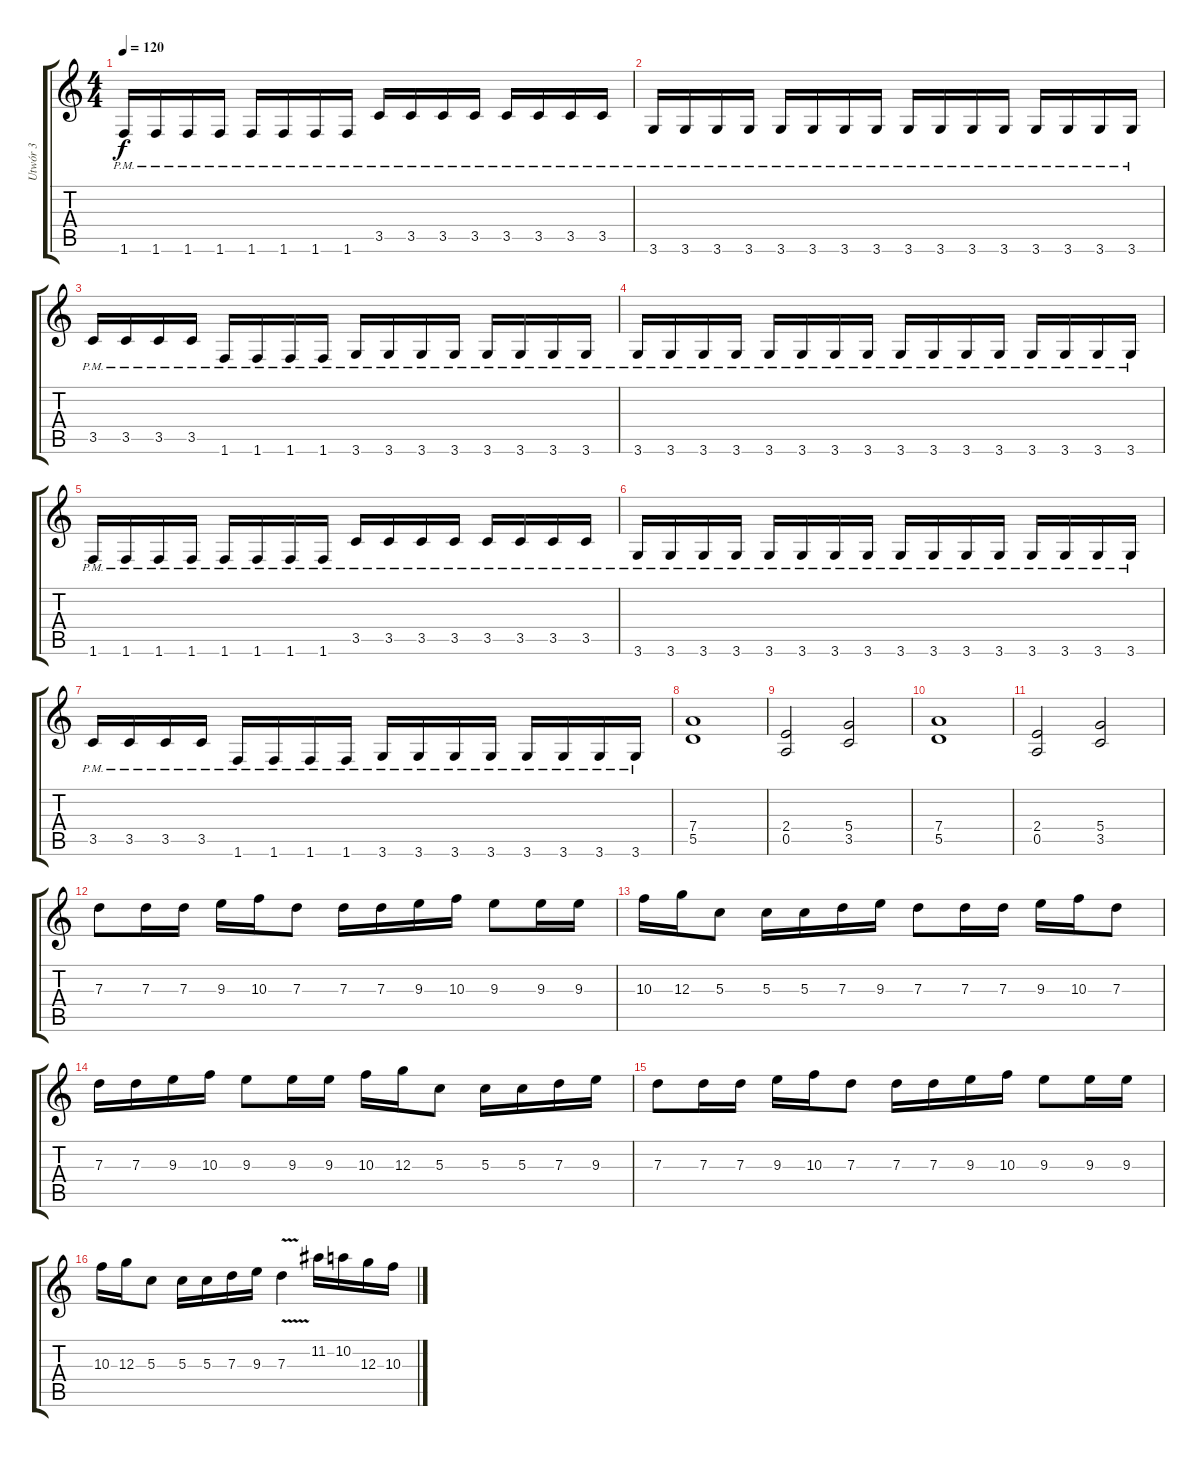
\track ("Utwór 3" "Utwór 3") {instrument distortionguitar}
\staff {score tabs}
\tuning (E4 B3 G3 D3 A2 E2) {hide}
\ts (4 4)
\tempo 120
\clef g2
\ks c
1.6{pm}.16{dy f} 1.6{pm}.16 1.6{pm}.16 1.6{pm}.16 1.6{pm}.16 1.6{pm}.16 1.6{pm}.16 1.6{pm}.16 3.5{pm}.16 3.5{pm}.16 3.5{pm}.16 3.5{pm}.16 3.5{pm}.16 3.5{pm}.16 3.5{pm}.16 3.5{pm}.16 |
3.6{pm}.16 3.6{pm}.16 3.6{pm}.16 3.6{pm}.16 3.6{pm}.16 3.6{pm}.16 3.6{pm}.16 3.6{pm}.16 3.6{pm}.16 3.6{pm}.16 3.6{pm}.16 3.6{pm}.16 3.6{pm}.16 3.6{pm}.16 3.6{pm}.16 3.6{pm}.16 |
3.5{pm}.16 3.5{pm}.16 3.5{pm}.16 3.5{pm}.16 1.6{pm}.16 1.6{pm}.16 1.6{pm}.16 1.6{pm}.16 3.6{pm}.16 3.6{pm}.16 3.6{pm}.16 3.6{pm}.16 3.6{pm}.16 3.6{pm}.16 3.6{pm}.16 3.6{pm}.16 |
3.6{pm}.16 3.6{pm}.16 3.6{pm}.16 3.6{pm}.16 3.6{pm}.16 3.6{pm}.16 3.6{pm}.16 3.6{pm}.16 3.6{pm}.16 3.6{pm}.16 3.6{pm}.16 3.6{pm}.16 3.6{pm}.16 3.6{pm}.16 3.6{pm}.16 3.6{pm}.16 |
1.6{pm}.16 1.6{pm}.16 1.6{pm}.16 1.6{pm}.16 1.6{pm}.16 1.6{pm}.16 1.6{pm}.16 1.6{pm}.16 3.5{pm}.16 3.5{pm}.16 3.5{pm}.16 3.5{pm}.16 3.5{pm}.16 3.5{pm}.16 3.5{pm}.16 3.5{pm}.16 |
3.6{pm}.16 3.6{pm}.16 3.6{pm}.16 3.6{pm}.16 3.6{pm}.16 3.6{pm}.16 3.6{pm}.16 3.6{pm}.16 3.6{pm}.16 3.6{pm}.16 3.6{pm}.16 3.6{pm}.16 3.6{pm}.16 3.6{pm}.16 3.6{pm}.16 3.6{pm}.16 |
3.5{pm}.16 3.5{pm}.16 3.5{pm}.16 3.5{pm}.16 1.6{pm}.16 1.6{pm}.16 1.6{pm}.16 1.6{pm}.16 3.6{pm}.16 3.6{pm}.16 3.6{pm}.16 3.6{pm}.16 3.6{pm}.16 3.6{pm}.16 3.6{pm}.16 3.6{pm}.16 |
(7.4 5.5).1 |
(2.4 0.5).2 (5.4 3.5).2 |
(7.4 5.5).1 |
(2.4 0.5).2 (5.4 3.5).2 |
7.3.8 7.3.16 7.3.16 9.3.16 10.3.16 7.3.8 7.3.16 7.3.16 9.3.16 10.3.16 9.3.8 9.3.16 9.3.16 |
10.3.16 12.3.16 5.3.8 5.3.16 5.3.16 7.3.16 9.3.16 7.3.8 7.3.16 7.3.16 9.3.16 10.3.16 7.3.8 |
7.3.16 7.3.16 9.3.16 10.3.16 9.3.8 9.3.16 9.3.16 10.3.16 12.3.16 5.3.8 5.3.16 5.3.16 7.3.16 9.3.16 |
7.3.8 7.3.16 7.3.16 9.3.16 10.3.16 7.3.8 7.3.16 7.3.16 9.3.16 10.3.16 9.3.8 9.3.16 9.3.16 |
10.3.16 12.3.16 5.3.8 5.3.16 5.3.16 7.3.16 9.3.16 7.3{v}.4 11.2.16 10.2.16 12.3.16 10.3.16
